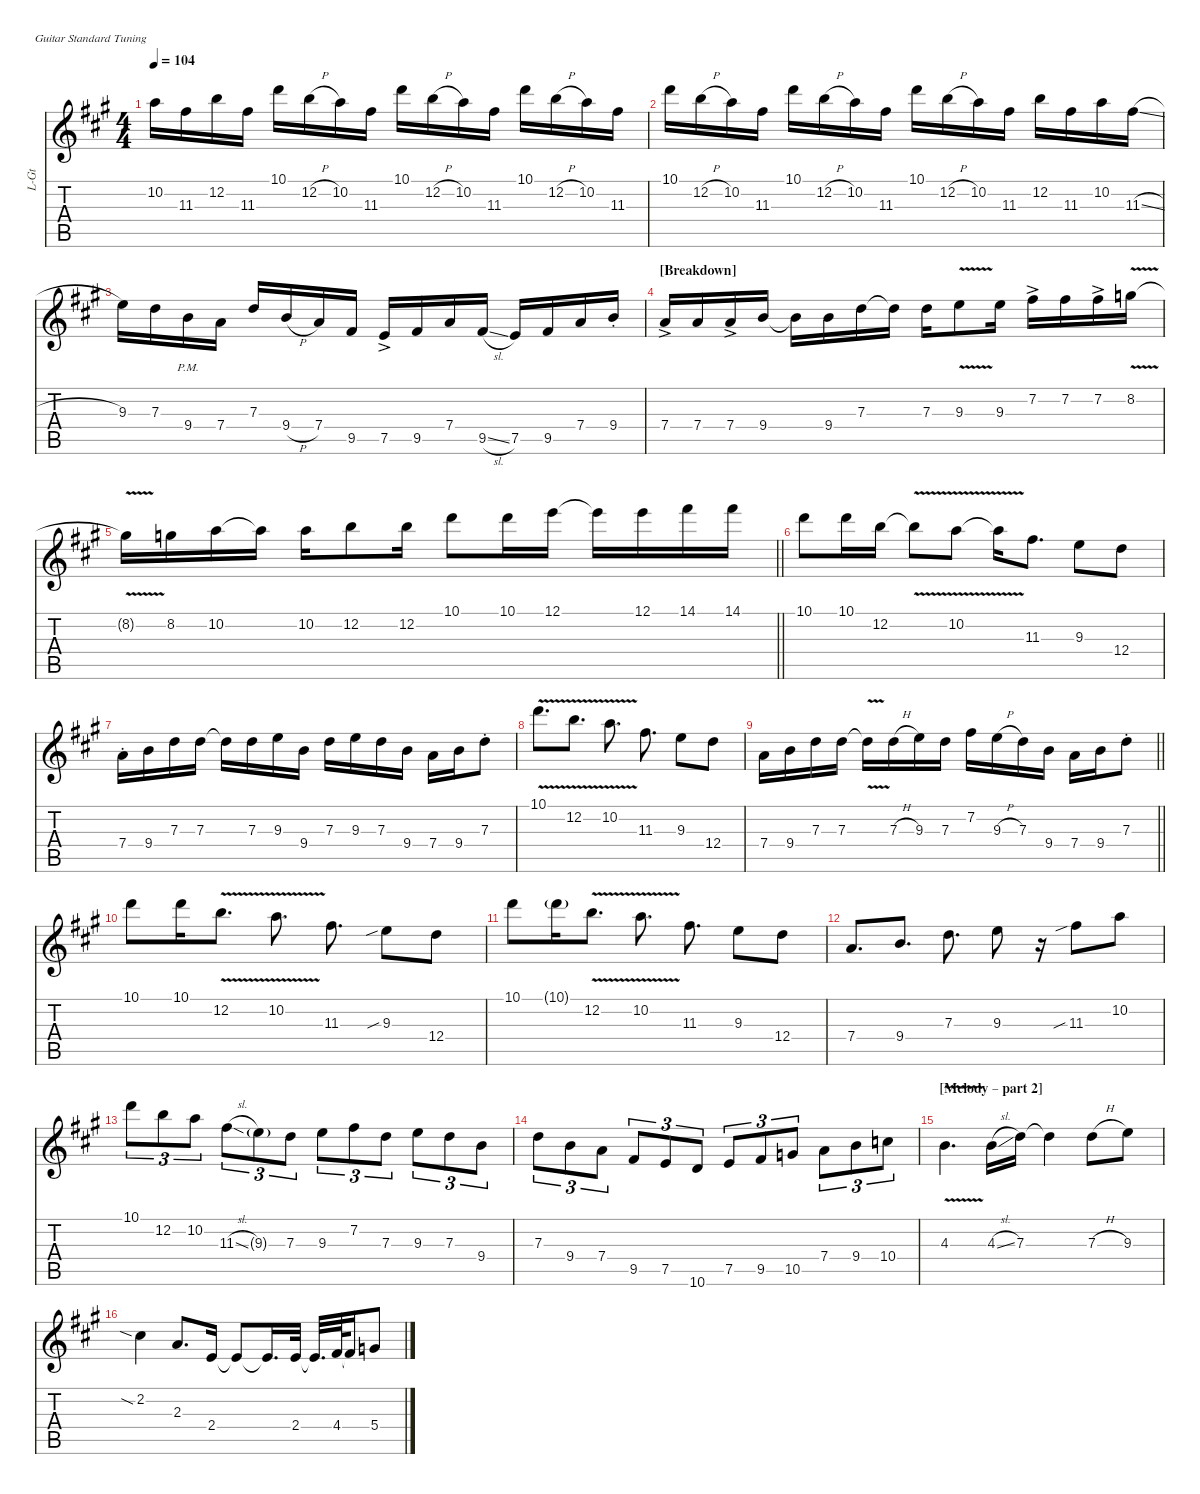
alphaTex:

\hideDynamics
\bracketExtendMode nobrackets
\otherSystemsTrackNameOrientation horizontal
\track ("Lead Guitar" "L-Gt") {defaultSystemsLayout 4 mute instrument overdrivenguitar}
\staff {score tabs}
\tuning (E4 B3 G3 D3 A2 E2)
\ts (4 4)
\tempo 104
\clef g2
\ks a
10.2{acc forcenatural}.16{dy ff beam Down} 11.3{acc #}.16{beam Down} 12.2{acc forcenatural}.16{beam Down} 11.3{acc #}.16{beam Down} 10.1{acc forcenatural}.16{beam Down} 12.2{h acc forcenatural}.16{beam Down} 10.2{acc forcenatural}.16{beam Down} 11.3{acc #}.16{beam Down} 10.1{acc forcenatural}.16{beam Down} 12.2{h acc forcenatural}.16{beam Down} 10.2{acc forcenatural}.16{beam Down} 11.3{acc #}.16{beam Down} 10.1{acc forcenatural}.16{beam Down} 12.2{h acc forcenatural}.16{beam Down} 10.2{acc forcenatural}.16{beam Down} 11.3{acc #}.16{beam Down} |
10.1{acc forcenatural}.16{beam Down} 12.2{h acc forcenatural}.16{beam Down} 10.2{acc forcenatural}.16{beam Down} 11.3{acc #}.16{beam Down} 10.1{acc forcenatural}.16{beam Down} 12.2{h acc forcenatural}.16{beam Down} 10.2{acc forcenatural}.16{beam Down} 11.3{acc #}.16{beam Down} 10.1{acc forcenatural}.16{beam Down} 12.2{h acc forcenatural}.16{beam Down} 10.2{acc forcenatural}.16{beam Down} 11.3{acc #}.16{beam Down} 12.2{acc forcenatural}.16{beam Down} 11.3{acc #}.16{beam Down} 10.2{acc forcenatural}.16{beam Down} 11.3{sl acc #}.16{beam Down} |
9.3{acc forcenatural}.16{beam Down} 7.3{acc forcenatural}.16{beam Down} 9.4{pm acc forcenatural}.16{beam Down} 7.4{acc forcenatural}.16{beam Down} 7.3{acc forcenatural}.16{beam Up} 9.4{h acc forcenatural}.16{beam Up} 7.4{acc forcenatural}.16{beam Up} 9.5{acc #}.16{beam Up} 7.5{ac acc forcenatural}.16{beam Up} 9.5{acc #}.16{beam Up} 7.4{acc forcenatural}.16{beam Up} 9.5{sl acc #}.16{beam Up} 7.5{acc forcenatural}.16{beam Up} 9.5{acc #}.16{beam Up} 7.4{acc forcenatural}.16{beam Up} 9.4{st acc forcenatural}.16{beam Up} |
\section ("" "[Breakdown]")
7.4{ac acc forcenatural}.16{beam Up} 7.4{acc forcenatural}.16{beam Up} 7.4{ac acc forcenatural}.16{beam Up} 9.4{acc forcenatural}.16{beam Up} 9.4{t acc forcenatural}.16{beam Down} 9.4{acc forcenatural}.16{beam Down} 7.3{acc forcenatural}.16{beam Down} 7.3{t acc forcenatural}.16{beam Down} 7.3{acc forcenatural}.16{beam Down} 9.3{v acc forcenatural}.8{beam Down} 9.3{acc forcenatural}.16{beam Down} 7.2{ac acc #}.16{beam Down} 7.2{acc #}.16{beam Down} 7.2{ac acc #}.16{beam Down} 8.2{v acc forcenatural}.16{beam Down} |
\barLineRight lightlight
8.2{v t acc forcenatural}.16{beam Down} 8.2{acc forcenatural}.16{beam Down} 10.2{acc forcenatural}.16{beam Down} 10.2{t acc forcenatural}.16{beam Down} 10.2{acc forcenatural}.16{beam Down} 12.2{acc forcenatural}.8{beam Down} 12.2{acc forcenatural}.16{beam Down} 10.1{acc forcenatural}.8{beam Down} 10.1{acc forcenatural}.16{beam Down} 12.1{acc forcenatural}.16{beam Down} 12.1{t acc forcenatural}.16{beam Down} 12.1{acc forcenatural}.16{beam Down} 14.1{acc #}.16{beam Down} 14.1{acc #}.16{beam Down} |
10.1{acc forcenatural}.8{beam Down} 10.1{acc forcenatural}.16{beam Down} 12.2{acc forcenatural}.16{beam Down} 12.2{v t acc forcenatural}.8{beam Down} 10.2{v acc forcenatural}.8{beam Down} 10.2{v t acc forcenatural}.16{beam Down} 11.3{acc #}.8{d beam Down} 9.3{acc forcenatural}.8{beam Down} 12.4{acc forcenatural}.8{beam Down} |
7.4{st acc forcenatural}.16{beam Down} 9.4{acc forcenatural}.16{beam Down} 7.3{acc forcenatural}.16{beam Down} 7.3{acc forcenatural}.16{beam Down} 7.3{t acc forcenatural}.16{beam Down} 7.3{acc forcenatural}.16{beam Down} 9.3{acc forcenatural}.16{beam Down} 9.4{acc forcenatural}.16{beam Down} 7.3{acc forcenatural}.16{beam Down} 9.3{acc forcenatural}.16{beam Down} 7.3{acc forcenatural}.16{beam Down} 9.4{acc forcenatural}.16{beam Down} 7.4{acc forcenatural}.16{beam Down} 9.4{acc forcenatural}.16{beam Down} 7.3{st acc forcenatural}.8{beam Down} |
10.1{v acc forcenatural}.8{d beam Down} 12.2{v acc forcenatural}.8{d beam Down} 10.2{v acc forcenatural}.8{d beam Down} 11.3{acc #}.8{d beam Down} 9.3{acc forcenatural}.8{beam Down} 12.4{acc forcenatural}.8{beam Down} |
\barLineRight lightlight
7.4{acc forcenatural}.16{beam Down} 9.4{acc forcenatural}.16{beam Down} 7.3{acc forcenatural}.16{beam Down} 7.3{acc forcenatural}.16{beam Down} 7.3{v t acc forcenatural}.16{beam Down} 7.3{h acc forcenatural}.16{beam Down} 9.3{acc forcenatural}.16{beam Down} 7.3{acc forcenatural}.16{beam Down} 7.2{acc #}.16{beam Down} 9.3{h acc forcenatural}.16{beam Down} 7.3{acc forcenatural}.16{beam Down} 9.4{acc forcenatural}.16{beam Down} 7.4{acc forcenatural}.16{beam Down} 9.4{acc forcenatural}.16{beam Down} 7.3{st acc forcenatural}.8{beam Down} |
10.1{acc forcenatural}.8{beam Down} 10.1{acc forcenatural}.16{beam Down} 12.2{v acc forcenatural}.8{d beam Down} 10.2{v acc forcenatural}.8{d beam Down} 11.3{acc #}.8{d beam Down} 9.3{sib acc forcenatural}.8{beam Down} 12.4{acc forcenatural}.8{beam Down} |
10.1{acc forcenatural}.8{beam Down} 10.1{g acc forcenatural}.16{beam Down} 12.2{v acc forcenatural}.8{d beam Down} 10.2{v acc forcenatural}.8{d beam Down} 11.3{acc #}.8{d beam Down} 9.3{acc forcenatural}.8{beam Down} 12.4{acc forcenatural}.8{beam Down} |
7.4{acc forcenatural}.8{d beam Up} 9.4{acc forcenatural}.8{d beam Up} 7.3{acc forcenatural}.8{d beam Down} 9.3{acc forcenatural}.8{beam Down} r.16{beam Down} 11.3{sib acc #}.8{beam Down} 10.2{acc forcenatural}.8{beam Down} |
10.1{acc forcenatural}.8{tu (3 2) beam Down} 12.2{acc forcenatural}.8{tu (3 2) beam Down} 10.2{acc forcenatural}.8{tu (3 2) beam Down} 11.3{sl acc #}.8{tu (3 2) beam Down} 9.3{g acc forcenatural}.8{tu (3 2) beam Down} 7.3{acc forcenatural}.8{tu (3 2) beam Down} 9.3{acc forcenatural}.8{tu (3 2) beam Down} 7.2{acc #}.8{tu (3 2) beam Down} 7.3{acc forcenatural}.8{tu (3 2) beam Down} 9.3{acc forcenatural}.8{tu (3 2) beam Down} 7.3{acc forcenatural}.8{tu (3 2) beam Down} 9.4{acc forcenatural}.8{tu (3 2) beam Down} |
7.3{acc forcenatural}.8{tu (3 2) beam Down} 9.4{acc forcenatural}.8{tu (3 2) beam Down} 7.4{acc forcenatural}.8{tu (3 2) beam Down} 9.5{acc #}.8{tu (3 2) beam Up} 7.5{acc forcenatural}.8{tu (3 2) beam Up} 10.6{acc forcenatural}.8{tu (3 2) beam Up} 7.5{acc forcenatural}.8{tu (3 2) beam Up} 9.5{acc #}.8{tu (3 2) beam Up} 10.5{acc forcenatural}.8{tu (3 2) beam Up} 7.4{acc forcenatural}.8{tu (3 2) beam Down} 9.4{acc forcenatural}.8{tu (3 2) beam Down} 10.4{acc forcenatural}.8{tu (3 2) beam Down} |
\section ("" "[Melody – part 2] ")
4.3{v acc forcenatural}.4{d beam Down} 4.3{sl acc forcenatural}.16{beam Down} 7.3{acc forcenatural}.16{beam Down} 7.3{t acc forcenatural}.4{beam Down} 7.3{h acc forcenatural}.8{beam Down} 9.3{acc forcenatural}.8{beam Down} |
2.2{sia acc #}.4{beam Down} 2.3{acc forcenatural}.8{d beam Up} 2.4{acc forcenatural}.16{beam Up} 2.4{t acc forcenatural}.8{beam Up} 2.4{t acc forcenatural}.16{d beam Up} 2.4{acc forcenatural}.32{beam Up} 2.4{t acc forcenatural}.32{d beam Up} 4.4{acc #}.64{beam Up} 4.4{t acc #}.16{beam Up} 5.4{acc forcenatural}.8{beam Up}
